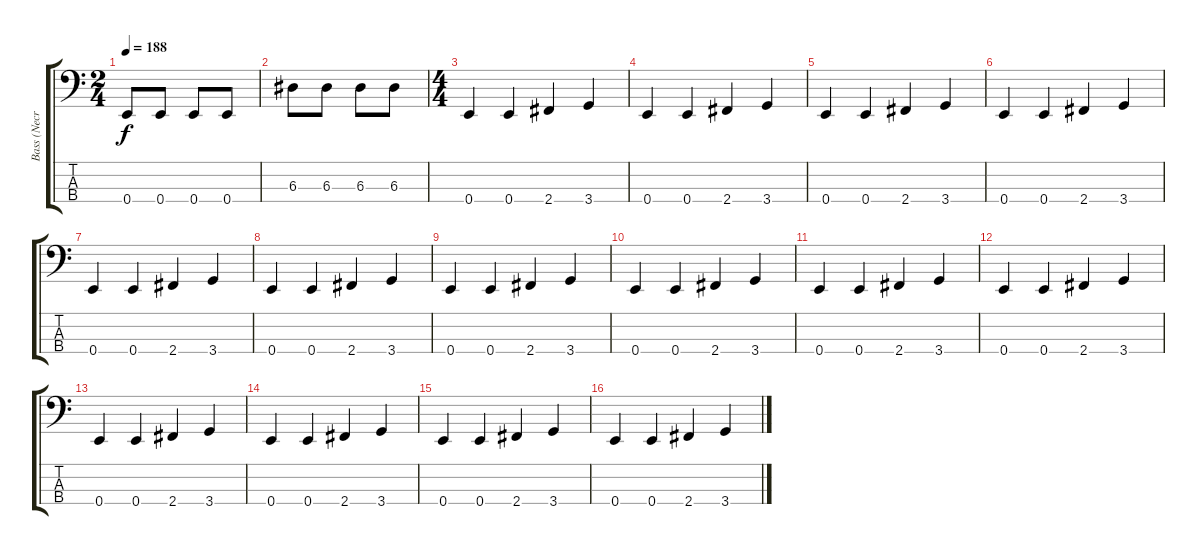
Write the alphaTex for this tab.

\track ("Bass (Necrobutcher)" "Bass (Necr") {instrument electricbassfinger}
\staff {score tabs}
\tuning (G2 D2 A1 E1) {hide}
\ts (2 4)
\tempo 188
\clef f4
\ks c
0.4.8{dy f} 0.4.8 0.4.8 0.4.8 |
6.3.8 6.3.8 6.3.8 6.3.8 |
\ts (4 4)
0.4.4{volume 13} 0.4.4 2.4.4 3.4.4 |
0.4.4{volume 13} 0.4.4 2.4.4 3.4.4 |
0.4.4{volume 13} 0.4.4 2.4.4 3.4.4 |
0.4.4{volume 13} 0.4.4 2.4.4 3.4.4 |
0.4.4{volume 13} 0.4.4 2.4.4 3.4.4 |
0.4.4{volume 13} 0.4.4 2.4.4 3.4.4 |
0.4.4{volume 13} 0.4.4 2.4.4 3.4.4 |
0.4.4{volume 13} 0.4.4 2.4.4 3.4.4 |
0.4.4{volume 13} 0.4.4 2.4.4 3.4.4 |
0.4.4{volume 13} 0.4.4 2.4.4 3.4.4 |
0.4.4{volume 13} 0.4.4 2.4.4 3.4.4 |
0.4.4{volume 13} 0.4.4 2.4.4 3.4.4 |
0.4.4{volume 13} 0.4.4 2.4.4 3.4.4 |
0.4.4{volume 13} 0.4.4 2.4.4 3.4.4
